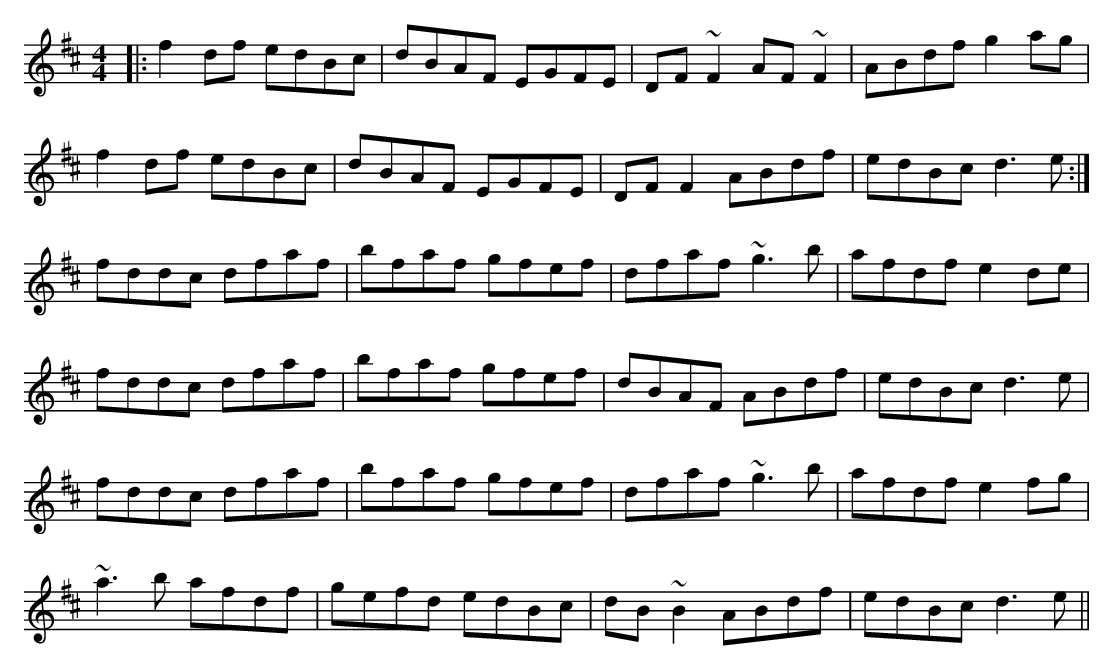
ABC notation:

X:1
M:4/4
K:D
|:f2df edBc|dBAF EGFE|DF~F2 AF~F2|ABdf g2ag|
f2df edBc|dBAF EGFE|DF F2 ABdf|edBc d3e:|
fddc dfaf|bfaf gfef|dfaf ~g3b|afdf e2de|
fddc dfaf|bfaf gfef|dBAF ABdf|edBc d3e|
fddc dfaf|bfaf gfef|dfaf ~g3b|afdf e2fg|
~a3b afdf|gefd edBc|dB~B2 ABdf|edBc d3e||
